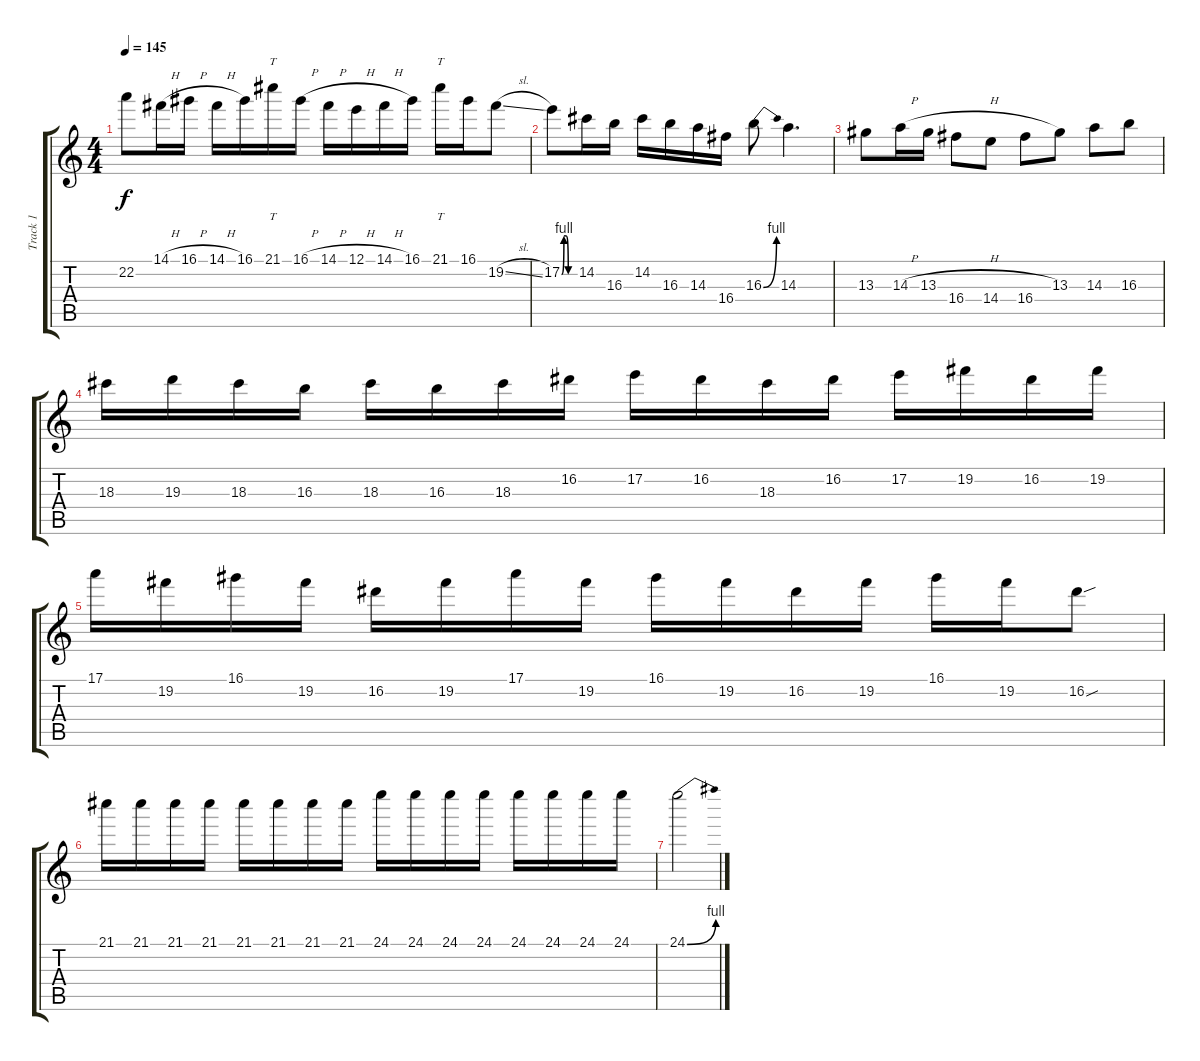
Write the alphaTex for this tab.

\track ("Track 1" "Track 1") {instrument distortionguitar}
\staff {score tabs}
\tuning (E4 B3 G3 D3 A2 E2) {hide}
\ts (4 4)
\tempo 145
\clef g2
\ks c
22.2{t}.8{dy f} 14.1{h}.16 16.1{h}.16 14.1{h}.16 16.1.16 21.1.16{tt} 16.1{h}.16 14.1{h}.16 12.1{h}.16 14.1{h}.16 16.1.16 21.1.16{tt} 16.1.16 19.2{sl}.8 |
17.2{be (custom 0 0 10 4 20 4 30 0 60 0)}.8 14.2.16 16.3.16 14.2.16 16.3.16 14.3.16 16.4.16 16.3{be (bend 0 0 60 4)}.8 14.3.4{d} |
13.3.8 14.3{h}.16 13.3{h}.16 16.4.8 14.4.8 16.4.8 13.3.8 14.3.8 16.3.8 |
18.3.16 19.3.16 18.3.16 16.3.16 18.3.16 16.3.16 18.3.16 16.2.16 17.2.16 16.2.16 18.3.16 16.2.16 17.2.16 19.2.16 16.2.16 19.2.16 |
17.1.16 19.2.16 16.1.16 19.2.16 16.2.16 19.2.16 17.1.16 19.2.16 16.1.16 19.2.16 16.2.16 19.2.16 16.1.16 19.2.16 16.2{sou}.8 |
21.1.16 21.1.16 21.1.16 21.1.16 21.1.16 21.1.16 21.1.16 21.1.16 24.1.16 24.1.16 24.1.16 24.1.16 24.1.16 24.1.16 24.1.16 24.1.16 |
24.1{be (bend 0 0 60 4)}.2
